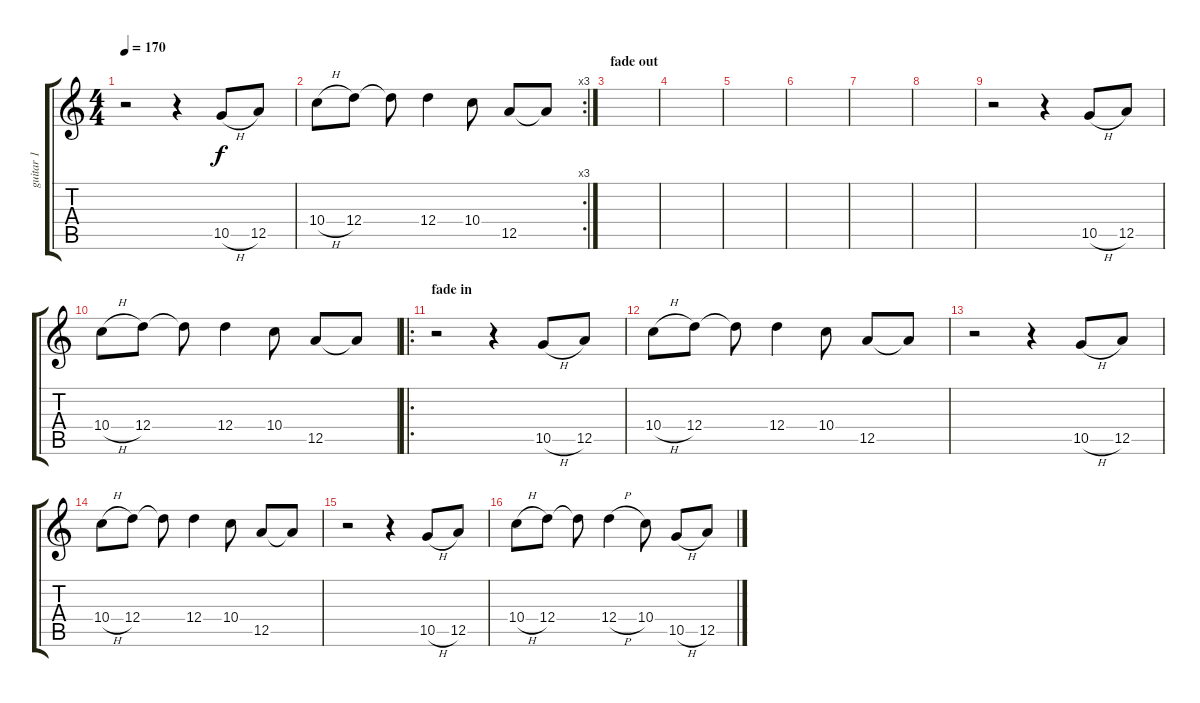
\track ("guitar 1" "guitar 1") {instrument acousticguitarnylon}
\staff {score tabs}
\tuning (E4 B3 G3 D3 A2 E2) {hide}
\ts (4 4)
\tempo 170
\clef g2
\ks c
r.2{dy f} r.4 10.5{h}.8 12.5.8 |
\rc 3
10.4{h}.8 12.4.8 12.4{t}.8 12.4.4 10.4.8 12.5.8 12.5{t}.8 |
\section ("" "fade out")
|
|
|
|
|
|
r.2 r.4 10.5{h}.8 12.5.8 |
10.4{h}.8 12.4.8 12.4{t}.8 12.4.4 10.4.8 12.5.8 12.5{t}.8 |
\ro
\section ("" "fade in")
r.2{volume 11} r.4 10.5{h}.8 12.5.8 |
10.4{h}.8 12.4.8 12.4{t}.8 12.4.4 10.4.8 12.5.8 12.5{t}.8 |
r.2 r.4 10.5{h}.8 12.5.8 |
10.4{h}.8 12.4.8 12.4{t}.8 12.4.4 10.4.8 12.5.8 12.5{t}.8 |
r.2 r.4 10.5{h}.8 12.5.8 |
10.4{h}.8 12.4.8 12.4{t}.8 12.4{h}.4 10.4.8 10.5{h}.8 12.5.8
